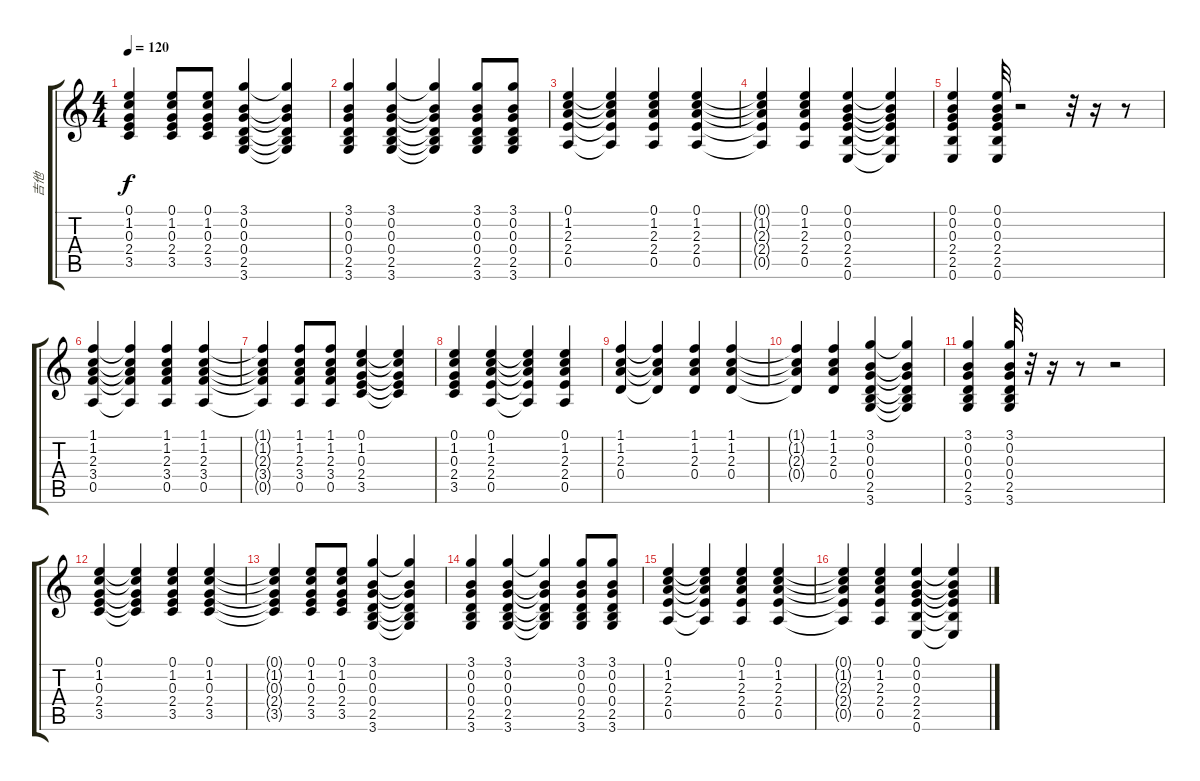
\track ("吉他" "吉他") {instrument acousticguitarnylon}
\staff {score tabs}
\tuning (E4 B3 G3 D3 A2 E2) {hide}
\ts (4 4)
\tempo 120
\clef g2
\ks c
(0.1{t} 1.2{t} 0.3{t} 2.4{t} 3.5{t}).4{dy f} (0.1 1.2 0.3 2.4 3.5).8 (0.1 1.2 0.3 2.4 3.5).8 (3.1 0.2 0.3 0.4 2.5 3.6).4 (3.1{t} 0.2{t} 0.3{t} 0.4{t} 2.5{t} 3.6{t}).4 |
(3.1 0.2 0.3 0.4 2.5 3.6).4 (3.1 0.2 0.3 0.4 2.5 3.6).4 (3.1{t} 0.2{t} 0.3{t} 0.4{t} 2.5{t} 3.6{t}).4 (3.1 0.2 0.3 0.4 2.5 3.6).8 (3.1 0.2 0.3 0.4 2.5 3.6).8 |
(0.1 1.2 2.3 2.4 0.5).4 (0.1{t} 1.2{t} 2.3{t} 2.4{t} 0.5{t}).4 (0.1 1.2 2.3 2.4 0.5).4 (0.1 1.2 2.3 2.4 0.5).4 |
(0.1{t} 1.2{t} 2.3{t} 2.4{t} 0.5{t}).4 (0.1 1.2 2.3 2.4 0.5).4 (0.1 0.2 0.3 2.4 2.5 0.6).4 (0.1{t} 0.2{t} 0.3{t} 2.4{t} 2.5{t} 0.6{t}).4 |
(0.1 0.2 0.3 2.4 2.5 0.6).4 (0.1 0.2 0.3 2.4 2.5 0.6).32 r.2 r.32 r.16 r.8 |
(1.1 1.2 2.3 3.4 0.5).4 (1.1{t} 1.2{t} 2.3{t} 3.4{t} 0.5{t}).4 (1.1 1.2 2.3 3.4 0.5).4 (1.1 1.2 2.3 3.4 0.5).4 |
(1.1{t} 1.2{t} 2.3{t} 3.4{t} 0.5{t}).4 (1.1 1.2 2.3 3.4 0.5).8 (1.1 1.2 2.3 3.4 0.5).8 (0.1 1.2 0.3 2.4 3.5).4 (0.1{t} 1.2{t} 0.3{t} 2.4{t} 3.5{t}).4 |
(0.1 1.2 0.3 2.4 3.5).4 (0.1 1.2 2.3 2.4 0.5).4 (0.1{t} 1.2{t} 2.3{t} 2.4{t} 0.5{t}).4 (0.1 1.2 2.3 2.4 0.5).4 |
(1.1 1.2 2.3 0.4).4 (1.1{t} 1.2{t} 2.3{t} 0.4{t}).4 (1.1 1.2 2.3 0.4).4 (1.1 1.2 2.3 0.4).4 |
(1.1{t} 1.2{t} 2.3{t} 0.4{t}).4 (1.1 1.2 2.3 0.4).4 (3.1 0.2 0.3 0.4 2.5 3.6).4 (3.1{t} 0.2{t} 0.3{t} 0.4{t} 2.5{t} 3.6{t}).4 |
(3.1 0.2 0.3 0.4 2.5 3.6).4 (3.1 0.2 0.3 0.4 2.5 3.6).32 r.32 r.16 r.8 r.2 |
(0.1 1.2 0.3 2.4 3.5).4 (0.1{t} 1.2{t} 0.3{t} 2.4{t} 3.5{t}).4 (0.1 1.2 0.3 2.4 3.5).4 (0.1 1.2 0.3 2.4 3.5).4 |
(0.1{t} 1.2{t} 0.3{t} 2.4{t} 3.5{t}).4 (0.1 1.2 0.3 2.4 3.5).8 (0.1 1.2 0.3 2.4 3.5).8 (3.1 0.2 0.3 0.4 2.5 3.6).4 (3.1{t} 0.2{t} 0.3{t} 0.4{t} 2.5{t} 3.6{t}).4 |
(3.1 0.2 0.3 0.4 2.5 3.6).4 (3.1 0.2 0.3 0.4 2.5 3.6).4 (3.1{t} 0.2{t} 0.3{t} 0.4{t} 2.5{t} 3.6{t}).4 (3.1 0.2 0.3 0.4 2.5 3.6).8 (3.1 0.2 0.3 0.4 2.5 3.6).8 |
(0.1 1.2 2.3 2.4 0.5).4 (0.1{t} 1.2{t} 2.3{t} 2.4{t} 0.5{t}).4 (0.1 1.2 2.3 2.4 0.5).4 (0.1 1.2 2.3 2.4 0.5).4 |
(0.1{t} 1.2{t} 2.3{t} 2.4{t} 0.5{t}).4 (0.1 1.2 2.3 2.4 0.5).4 (0.1 0.2 0.3 2.4 2.5 0.6).4 (0.1{t} 0.2{t} 0.3{t} 2.4{t} 2.5{t} 0.6{t}).4
